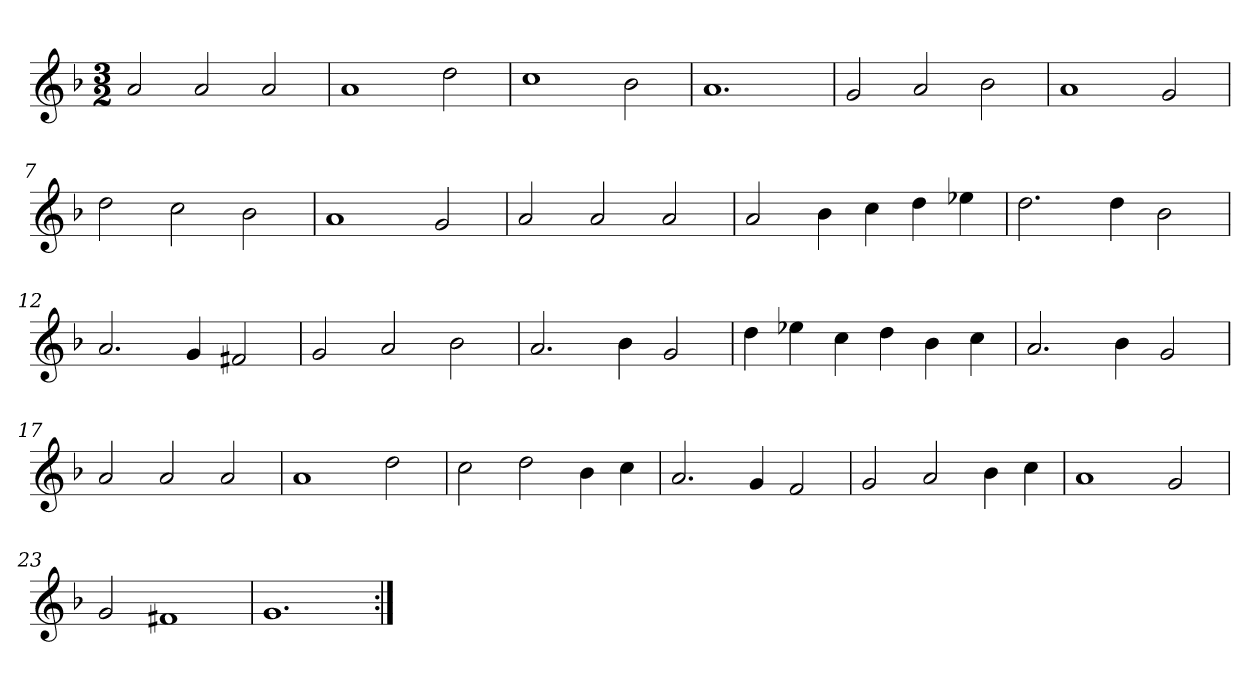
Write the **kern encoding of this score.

**kern
*part1
*staff1
*clefG2
*k[b-]
*G:dor
*M3/2
*MM240
=1
2a
2a
2a
=2
1a
2dd
=3
1cc
2b-
=4
1.a
=5
2g
2a
2b-
=6
1a
2g
=7
2dd
2cc
2b-
=8
1a
2g
=9
2a
2a
2a
=10
2a
4b-
4cc
4dd
4ee-X
=11
2.dd
4dd
2b-
=12
2.a
4g
2f#X
=13
2g
2a
2b-
=14
2.a
4b-
2g
=15
4dd
4ee-X
4cc
4dd
4b-
4cc
=16
2.a
4b-
2g
=17
2a
2a
2a
=18
1a
2dd
=19
2cc
2dd
4b-
4cc
=20
2.a
4g
2f
=21
2g
2a
4b-
4cc
=22
1a
2g
=23
2g
1f#X
=24
1.g
=:|!
*-
